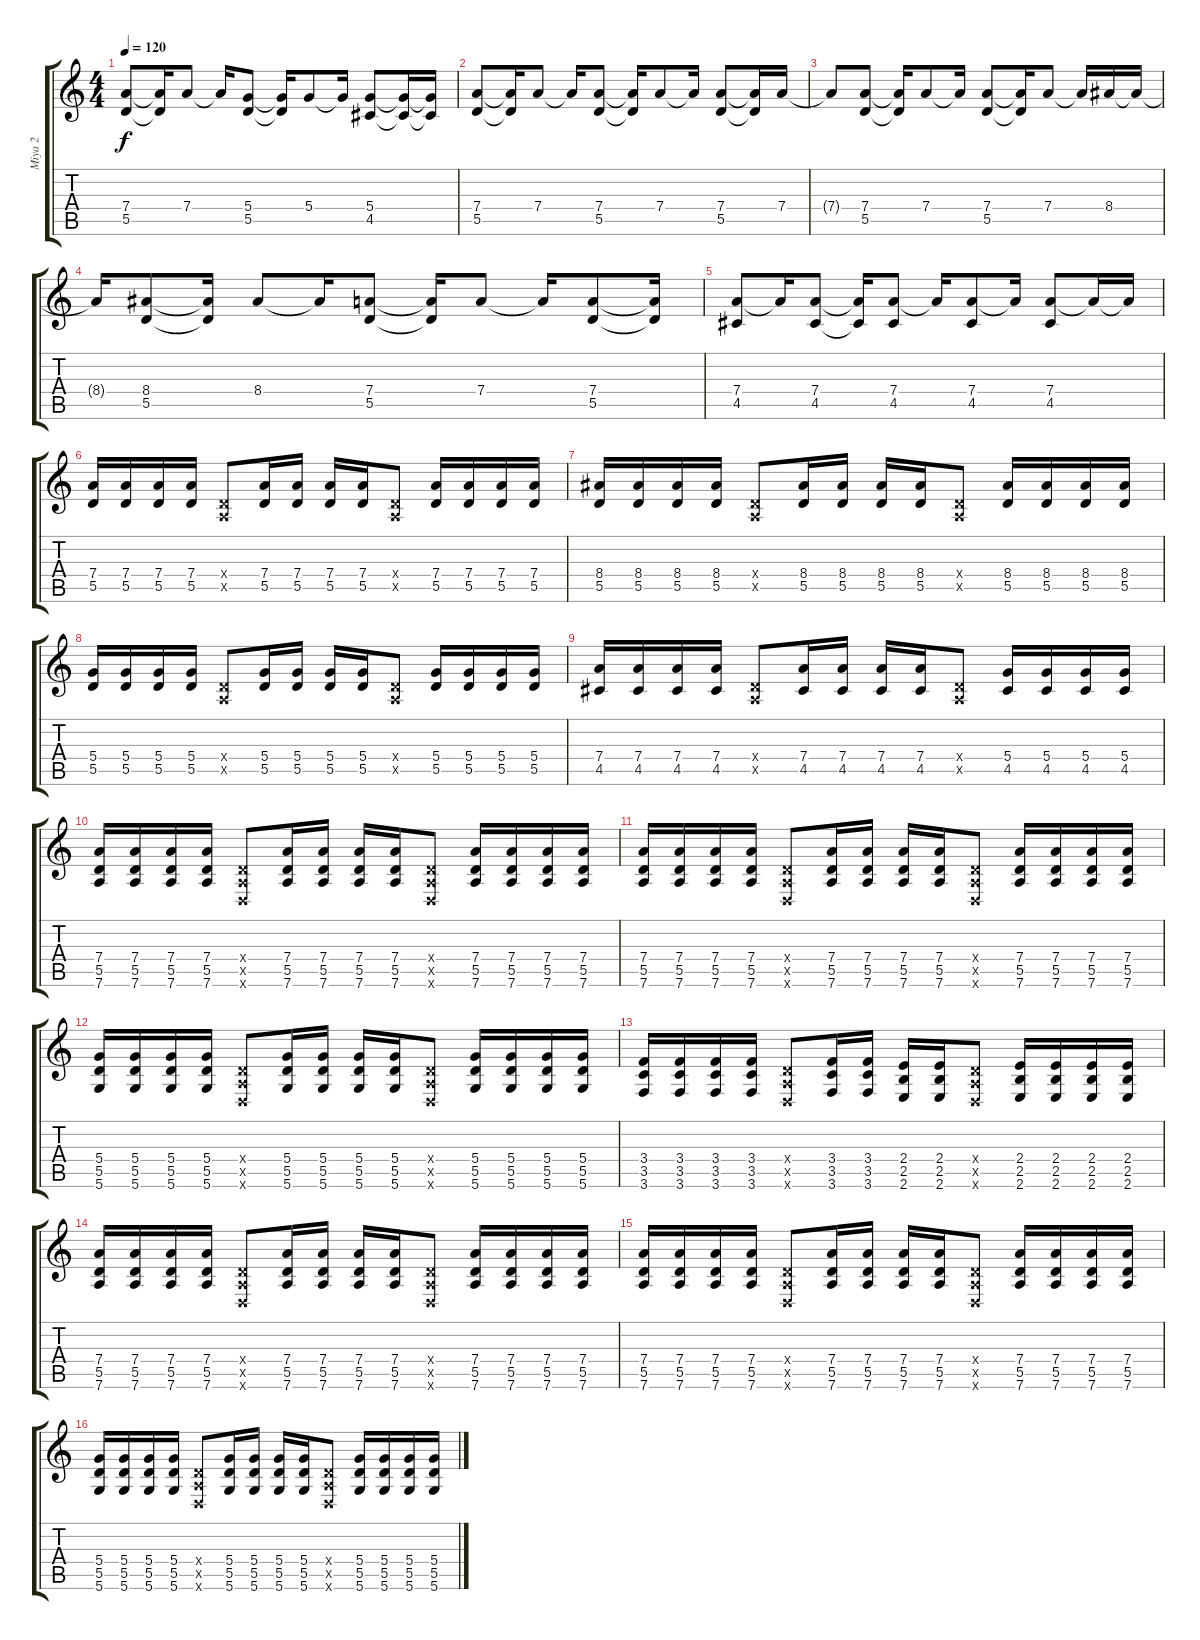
\track ("Miya 2" "Miya 2") {instrument electricguitarjazz}
\staff {score tabs}
\tuning (E4 B3 G3 D3 A2 D2) {hide}
\ts (4 4)
\tempo 120
\clef g2
\ks c
(7.4 5.5).8{dy f} (7.4{t} 5.5{t}).16 7.4.8 7.4{t}.16 (5.4 5.5).8 (5.4{t} 5.5{t}).16 5.4.8 5.4{t}.16 (5.4 4.5).8 (5.4{t} 4.5{t}).16 (5.4{t} 4.5{t}).16 |
(7.4 5.5).8 (7.4{t} 5.5{t}).16 7.4.8 7.4{t}.16 (7.4 5.5).8 (7.4{t} 5.5{t}).16 7.4.8 7.4{t}.16 (7.4 5.5).8 (7.4{t} 5.5{t}).16 7.4.16 |
7.4{t}.8 (7.4 5.5).8 (7.4{t} 5.5{t}).16 7.4.8 7.4{t}.16 (7.4 5.5).8 (7.4{t} 5.5{t}).16 7.4.8 7.4{t}.16 8.4.16 8.4{t}.16 |
8.4{t}.16 (8.4 5.5).8 (8.4{t} 5.5{t}).16 8.4.8 8.4{t}.16 (7.4 5.5).8 (7.4{t} 5.5{t}).16 7.4.8 7.4{t}.16 (7.4 5.5).8 (7.4{t} 5.5{t}).16 |
(7.4 4.5).8 7.4{t}.16 (7.4 4.5).8 (7.4{t} 4.5{t}).16 (7.4 4.5).8 7.4{t}.16 (7.4 4.5).8 7.4{t}.16 (7.4 4.5).8 7.4{t}.16 7.4{t}.16 |
(7.4 5.5).16{volume 8 balance 8 instrument overdrivenguitar} (7.4 5.5).16 (7.4 5.5).16 (7.4 5.5).16 (0.4{x} 0.5{x}).8 (7.4 5.5).16 (7.4 5.5).16 (7.4 5.5).16 (7.4 5.5).16 (0.4{x} 0.5{x}).8 (7.4 5.5).16 (7.4 5.5).16 (7.4 5.5).16 (7.4 5.5).16 |
(8.4 5.5).16 (8.4 5.5).16 (8.4 5.5).16 (8.4 5.5).16 (0.4{x} 0.5{x}).8 (8.4 5.5).16 (8.4 5.5).16 (8.4 5.5).16 (8.4 5.5).16 (0.4{x} 0.5{x}).8 (8.4 5.5).16 (8.4 5.5).16 (8.4 5.5).16 (8.4 5.5).16 |
(5.4 5.5).16 (5.4 5.5).16 (5.4 5.5).16 (5.4 5.5).16 (0.4{x} 0.5{x}).8 (5.4 5.5).16 (5.4 5.5).16 (5.4 5.5).16 (5.4 5.5).16 (0.4{x} 0.5{x}).8 (5.4 5.5).16 (5.4 5.5).16 (5.4 5.5).16 (5.4 5.5).16 |
(7.4 4.5).16 (7.4 4.5).16 (7.4 4.5).16 (7.4 4.5).16 (0.4{x} 0.5{x}).8 (7.4 4.5).16 (7.4 4.5).16 (7.4 4.5).16 (7.4 4.5).16 (0.4{x} 0.5{x}).8 (5.4 4.5).16 (5.4 4.5).16 (5.4 4.5).16 (5.4 4.5).16 |
(7.4 5.5 7.6).16 (7.4 5.5 7.6).16 (7.4 5.5 7.6).16 (7.4 5.5 7.6).16 (0.4{x} 0.5{x} 0.6{x}).8 (7.4 5.5 7.6).16 (7.4 5.5 7.6).16 (7.4 5.5 7.6).16 (7.4 5.5 7.6).16 (0.4{x} 0.5{x} 0.6{x}).8 (7.4 5.5 7.6).16 (7.4 5.5 7.6).16 (7.4 5.5 7.6).16 (7.4 5.5 7.6).16 |
(7.4 5.5 7.6).16 (7.4 5.5 7.6).16 (7.4 5.5 7.6).16 (7.4 5.5 7.6).16 (0.4{x} 0.5{x} 0.6{x}).8 (7.4 5.5 7.6).16 (7.4 5.5 7.6).16 (7.4 5.5 7.6).16 (7.4 5.5 7.6).16 (0.4{x} 0.5{x} 0.6{x}).8 (7.4 5.5 7.6).16 (7.4 5.5 7.6).16 (7.4 5.5 7.6).16 (7.4 5.5 7.6).16 |
(5.4 5.5 5.6).16 (5.4 5.5 5.6).16 (5.4 5.5 5.6).16 (5.4 5.5 5.6).16 (0.4{x} 0.5{x} 0.6{x}).8 (5.4 5.5 5.6).16 (5.4 5.5 5.6).16 (5.4 5.5 5.6).16 (5.4 5.5 5.6).16 (0.4{x} 0.5{x} 0.6{x}).8 (5.4 5.5 5.6).16 (5.4 5.5 5.6).16 (5.4 5.5 5.6).16 (5.4 5.5 5.6).16 |
(3.4 3.5 3.6).16 (3.4 3.5 3.6).16 (3.4 3.5 3.6).16 (3.4 3.5 3.6).16 (0.4{x} 0.5{x} 0.6{x}).8 (3.4 3.5 3.6).16 (3.4 3.5 3.6).16 (2.4 2.5 2.6).16 (2.4 2.5 2.6).16 (0.4{x} 0.5{x} 0.6{x}).8 (2.4 2.5 2.6).16 (2.4 2.5 2.6).16 (2.4 2.5 2.6).16 (2.4 2.5 2.6).16 |
(7.4 5.5 7.6).16 (7.4 5.5 7.6).16 (7.4 5.5 7.6).16 (7.4 5.5 7.6).16 (0.4{x} 0.5{x} 0.6{x}).8 (7.4 5.5 7.6).16 (7.4 5.5 7.6).16 (7.4 5.5 7.6).16 (7.4 5.5 7.6).16 (0.4{x} 0.5{x} 0.6{x}).8 (7.4 5.5 7.6).16 (7.4 5.5 7.6).16 (7.4 5.5 7.6).16 (7.4 5.5 7.6).16 |
(7.4 5.5 7.6).16 (7.4 5.5 7.6).16 (7.4 5.5 7.6).16 (7.4 5.5 7.6).16 (0.4{x} 0.5{x} 0.6{x}).8 (7.4 5.5 7.6).16 (7.4 5.5 7.6).16 (7.4 5.5 7.6).16 (7.4 5.5 7.6).16 (0.4{x} 0.5{x} 0.6{x}).8 (7.4 5.5 7.6).16 (7.4 5.5 7.6).16 (7.4 5.5 7.6).16 (7.4 5.5 7.6).16 |
(5.4 5.5 5.6).16 (5.4 5.5 5.6).16 (5.4 5.5 5.6).16 (5.4 5.5 5.6).16 (0.4{x} 0.5{x} 0.6{x}).8 (5.4 5.5 5.6).16 (5.4 5.5 5.6).16 (5.4 5.5 5.6).16 (5.4 5.5 5.6).16 (0.4{x} 0.5{x} 0.6{x}).8 (5.4 5.5 5.6).16 (5.4 5.5 5.6).16 (5.4 5.5 5.6).16 (5.4 5.5 5.6).16
